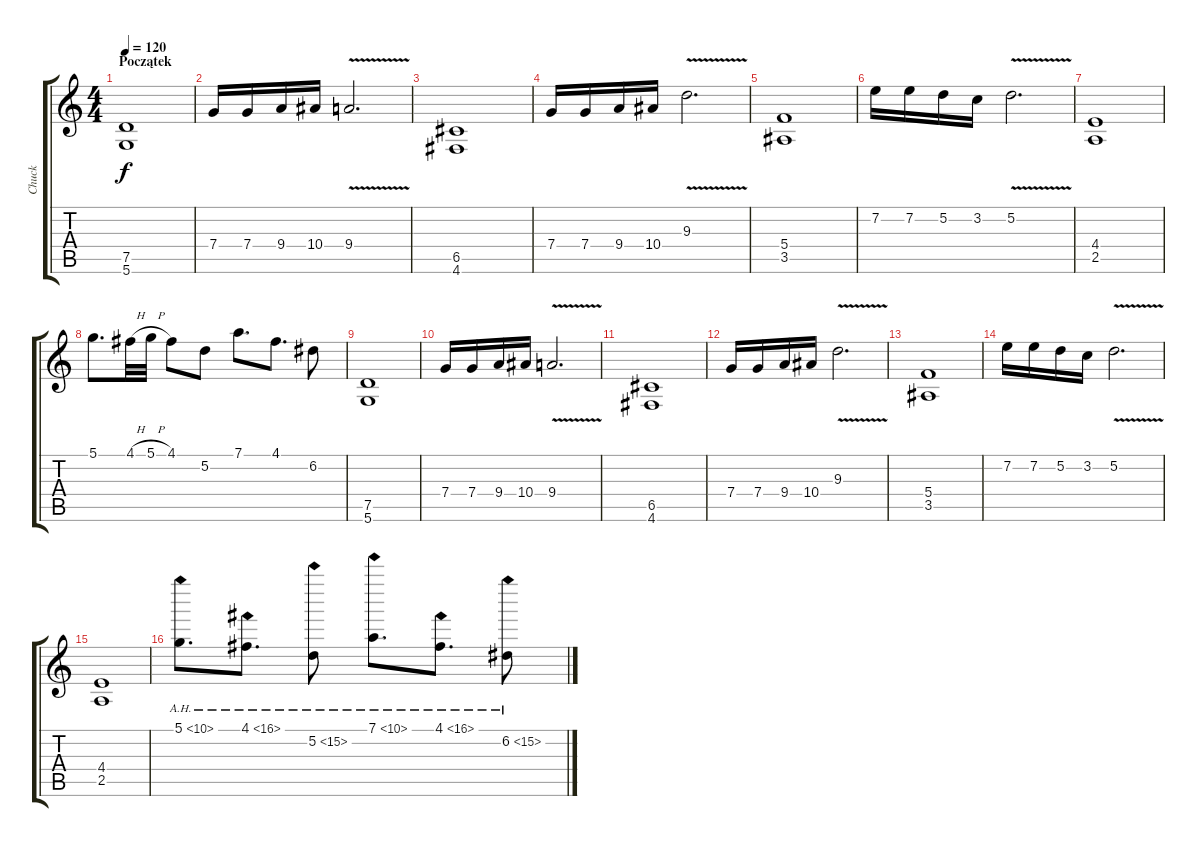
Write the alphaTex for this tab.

\track ("Chuck" "Chuck") {instrument distortionguitar}
\staff {score tabs}
\tuning (D4 A3 F3 C3 G2 D2) {hide}
\ts (4 4)
\section ("" "Początek")
\tempo 120
\tempo 150
\tempo 120
\clef g2
\ks c
(7.5 5.6).1{dy f instrument distortionguitar} |
7.4.16 7.4.16 9.4.16 10.4.16 9.4{v}.2{d} |
(6.5 4.6).1 |
7.4.16 7.4.16 9.4.16 10.4.16 9.3{v}.2{d} |
(5.4 3.5).1 |
7.2.16 7.2.16 5.2.16 3.2.16 5.2{v}.2{d} |
(4.4 2.5).1 |
5.1.8{d} 4.1{h}.32 5.1{h}.32 4.1.8 5.2.8 7.1.8{d} 4.1.8{d} 6.2.8 |
(7.5 5.6).1 |
7.4.16 7.4.16 9.4.16 10.4.16 9.4{v}.2{d} |
(6.5 4.6).1 |
7.4.16 7.4.16 9.4.16 10.4.16 9.3{v}.2{d} |
(5.4 3.5).1 |
7.2.16 7.2.16 5.2.16 3.2.16 5.2{v}.2{d} |
(4.4 2.5).1 |
5.1{ah 5}.8{d} 4.1{ah 12}.8{d} 5.2{ah 10}.8 7.1{ah 3}.8{d} 4.1{ah 12}.8{d} 6.2{ah 9}.8
